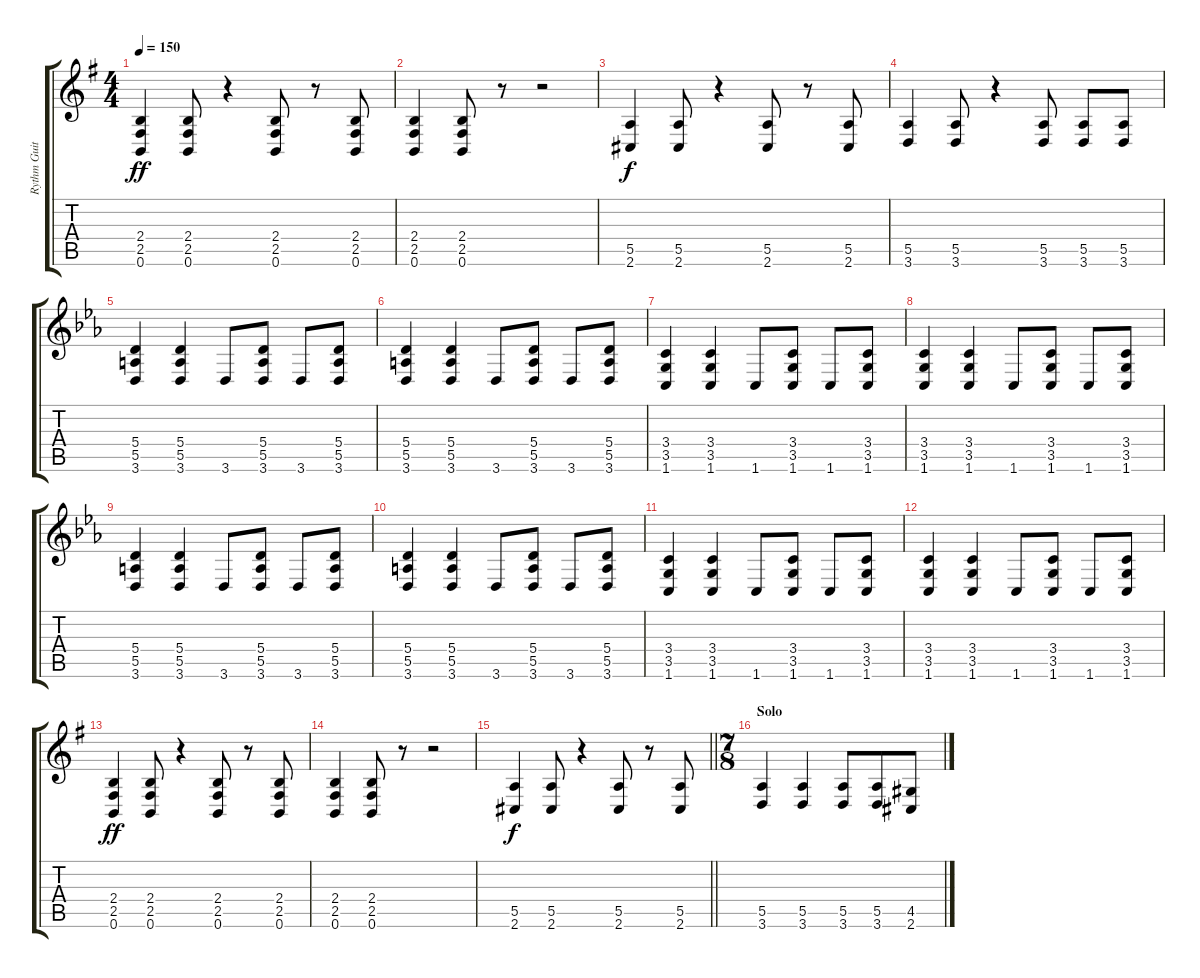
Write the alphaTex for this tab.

\track ("Rythm Guitar 2" "Rythm Guit") {instrument distortionguitar}
\staff {score tabs}
\tuning (B3 Gb3 D3 A2 E2 B1) {hide}
\ts (4 4)
\tempo 150
\clef g2
\ks g
(2.4 2.5 0.6).4{dy ff} (2.4 2.5 0.6).8 r.4 (2.4 2.5 0.6).8 r.8 (2.4 2.5 0.6).8 |
(2.4 2.5 0.6).4 (2.4 2.5 0.6).8 r.8 r.2 |
(5.5 2.6).4{dy f} (5.5 2.6).8 r.4 (5.5 2.6).8 r.8 (5.5 2.6).8 |
(5.5 3.6).4 (5.5 3.6).8 r.4 (5.5 3.6).8 (5.5 3.6).8 (5.5 3.6).8 |
\ks eb
(5.4 5.5 3.6).4 (5.4 5.5 3.6).4 3.6.8 (5.4 5.5 3.6).8 3.6.8 (5.4 5.5 3.6).8 |
(5.4 5.5 3.6).4 (5.4 5.5 3.6).4 3.6.8 (5.4 5.5 3.6).8 3.6.8 (5.4 5.5 3.6).8 |
(3.4 3.5 1.6).4 (3.4 3.5 1.6).4 1.6.8 (3.4 3.5 1.6).8 1.6.8 (3.4 3.5 1.6).8 |
(3.4 3.5 1.6).4 (3.4 3.5 1.6).4 1.6.8 (3.4 3.5 1.6).8 1.6.8 (3.4 3.5 1.6).8 |
(5.4 5.5 3.6).4 (5.4 5.5 3.6).4 3.6.8 (5.4 5.5 3.6).8 3.6.8 (5.4 5.5 3.6).8 |
(5.4 5.5 3.6).4 (5.4 5.5 3.6).4 3.6.8 (5.4 5.5 3.6).8 3.6.8 (5.4 5.5 3.6).8 |
(3.4 3.5 1.6).4 (3.4 3.5 1.6).4 1.6.8 (3.4 3.5 1.6).8 1.6.8 (3.4 3.5 1.6).8 |
(3.4 3.5 1.6).4 (3.4 3.5 1.6).4 1.6.8 (3.4 3.5 1.6).8 1.6.8 (3.4 3.5 1.6).8 |
\ks g
(2.4 2.5 0.6).4{dy ff} (2.4 2.5 0.6).8 r.4 (2.4 2.5 0.6).8 r.8 (2.4 2.5 0.6).8 |
(2.4 2.5 0.6).4 (2.4 2.5 0.6).8 r.8 r.2 |
\barLineRight lightlight
(5.5 2.6).4{dy f} (5.5 2.6).8 r.4 (5.5 2.6).8 r.8 (5.5 2.6).8 |
\ts (7 8)
\section ("" "Solo")
(5.5 3.6).4 (5.5 3.6).4 (5.5 3.6).8 (5.5 3.6).8 (4.5 2.6).8
